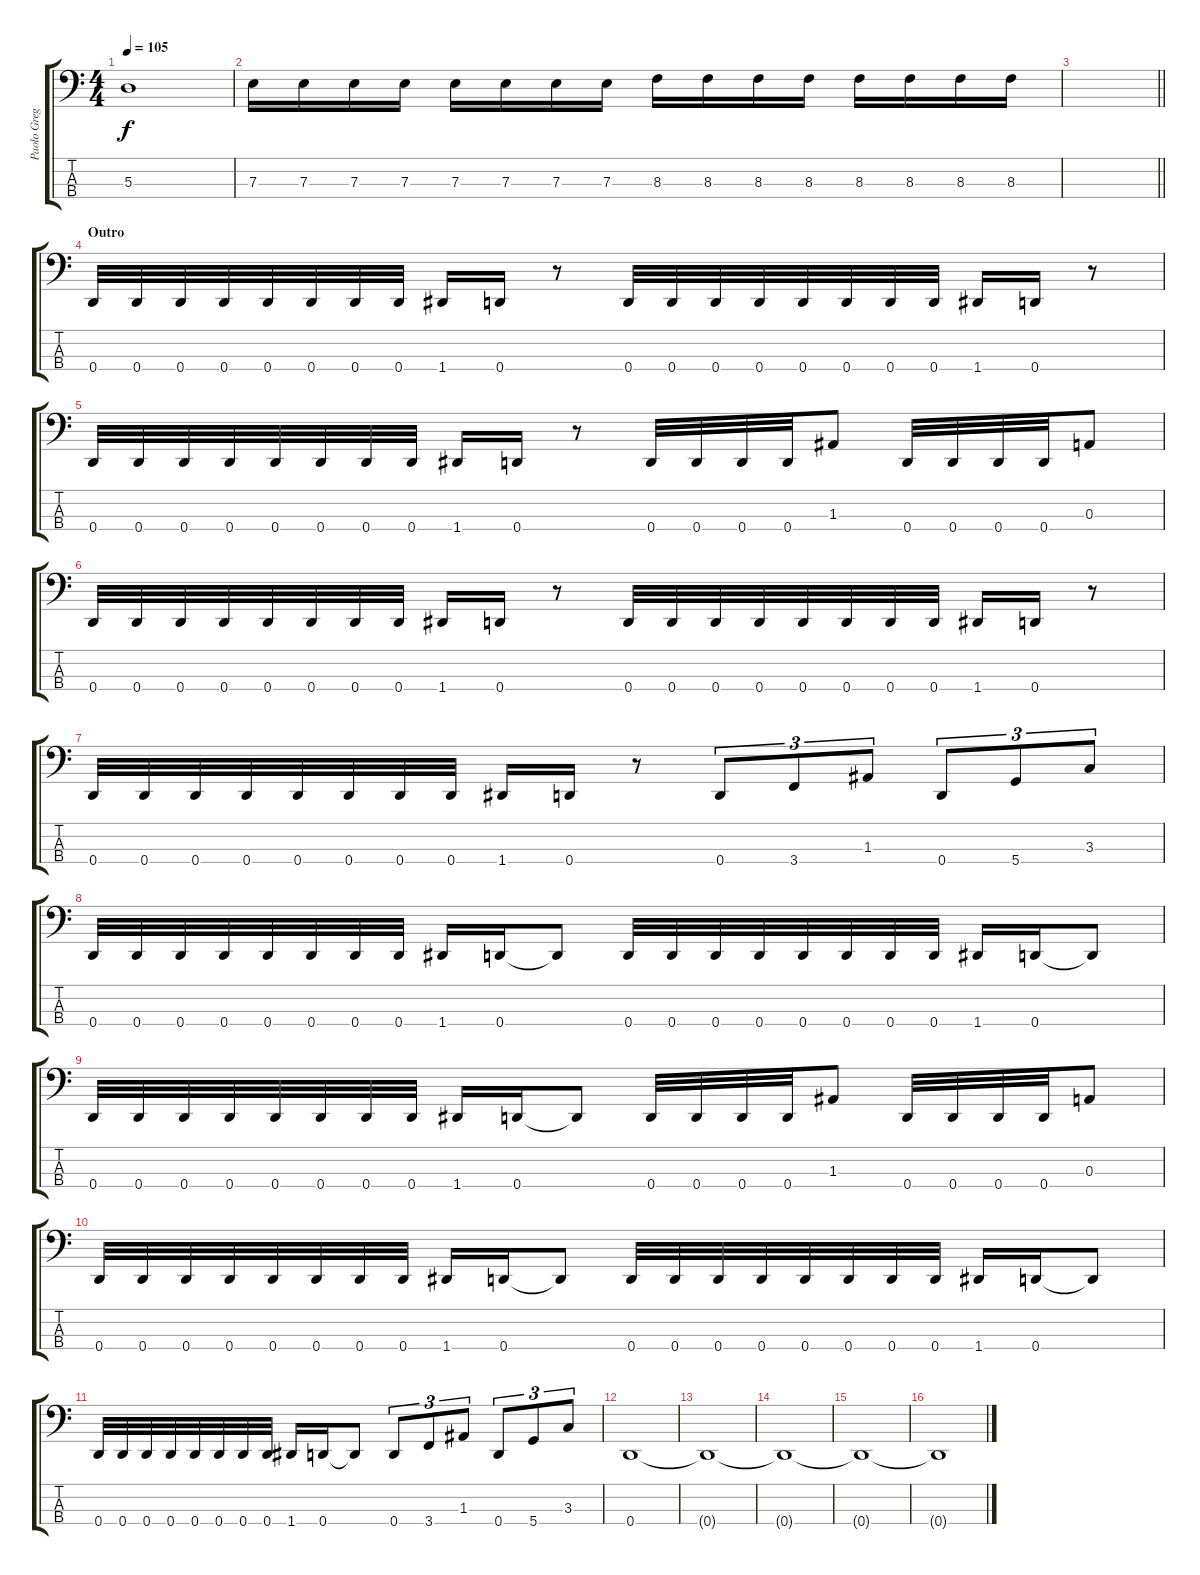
\track ("Paolo Gregoletto" "Paolo Greg") {instrument electricbassfinger}
\staff {score tabs}
\tuning (G2 D2 A1 D1) {hide}
\ts (4 4)
\tempo 105
\clef f4
\ks c
5.3.1{dy f} |
7.3.16 7.3.16 7.3.16 7.3.16 7.3.16 7.3.16 7.3.16 7.3.16 8.3.16 8.3.16 8.3.16 8.3.16 8.3.16 8.3.16 8.3.16 8.3.16 |
\barLineRight lightlight
|
\section ("" "Outro")
0.4.32 0.4.32 0.4.32 0.4.32 0.4.32 0.4.32 0.4.32 0.4.32 1.4.16 0.4.16 r.8 0.4.32 0.4.32 0.4.32 0.4.32 0.4.32 0.4.32 0.4.32 0.4.32 1.4.16 0.4.16 r.8 |
0.4.32 0.4.32 0.4.32 0.4.32 0.4.32 0.4.32 0.4.32 0.4.32 1.4.16 0.4.16 r.8 0.4.32 0.4.32 0.4.32 0.4.32 1.3.8 0.4.32 0.4.32 0.4.32 0.4.32 0.3.8 |
0.4.32 0.4.32 0.4.32 0.4.32 0.4.32 0.4.32 0.4.32 0.4.32 1.4.16 0.4.16 r.8 0.4.32 0.4.32 0.4.32 0.4.32 0.4.32 0.4.32 0.4.32 0.4.32 1.4.16 0.4.16 r.8 |
0.4.32 0.4.32 0.4.32 0.4.32 0.4.32 0.4.32 0.4.32 0.4.32 1.4.16 0.4.16 r.8 0.4.8{tu (3 2)} 3.4.8{tu (3 2)} 1.3.8{tu (3 2)} 0.4.8{tu (3 2)} 5.4.8{tu (3 2)} 3.3.8{tu (3 2)} |
0.4.32 0.4.32 0.4.32 0.4.32 0.4.32 0.4.32 0.4.32 0.4.32 1.4.16 0.4.16 0.4{t}.8 0.4.32 0.4.32 0.4.32 0.4.32 0.4.32 0.4.32 0.4.32 0.4.32 1.4.16 0.4.16 0.4{t}.8 |
0.4.32 0.4.32 0.4.32 0.4.32 0.4.32 0.4.32 0.4.32 0.4.32 1.4.16 0.4.16 0.4{t}.8 0.4.32 0.4.32 0.4.32 0.4.32 1.3.8 0.4.32 0.4.32 0.4.32 0.4.32 0.3.8 |
0.4.32 0.4.32 0.4.32 0.4.32 0.4.32 0.4.32 0.4.32 0.4.32 1.4.16 0.4.16 0.4{t}.8 0.4.32 0.4.32 0.4.32 0.4.32 0.4.32 0.4.32 0.4.32 0.4.32 1.4.16 0.4.16 0.4{t}.8 |
0.4.32 0.4.32 0.4.32 0.4.32 0.4.32 0.4.32 0.4.32 0.4.32 1.4.16 0.4.16 0.4{t}.8 0.4.8{tu (3 2)} 3.4.8{tu (3 2)} 1.3.8{tu (3 2)} 0.4.8{tu (3 2)} 5.4.8{tu (3 2)} 3.3.8{tu (3 2)} |
0.4.1 |
0.4{t}.1 |
0.4{t}.1 |
0.4{t}.1 |
0.4{t}.1
